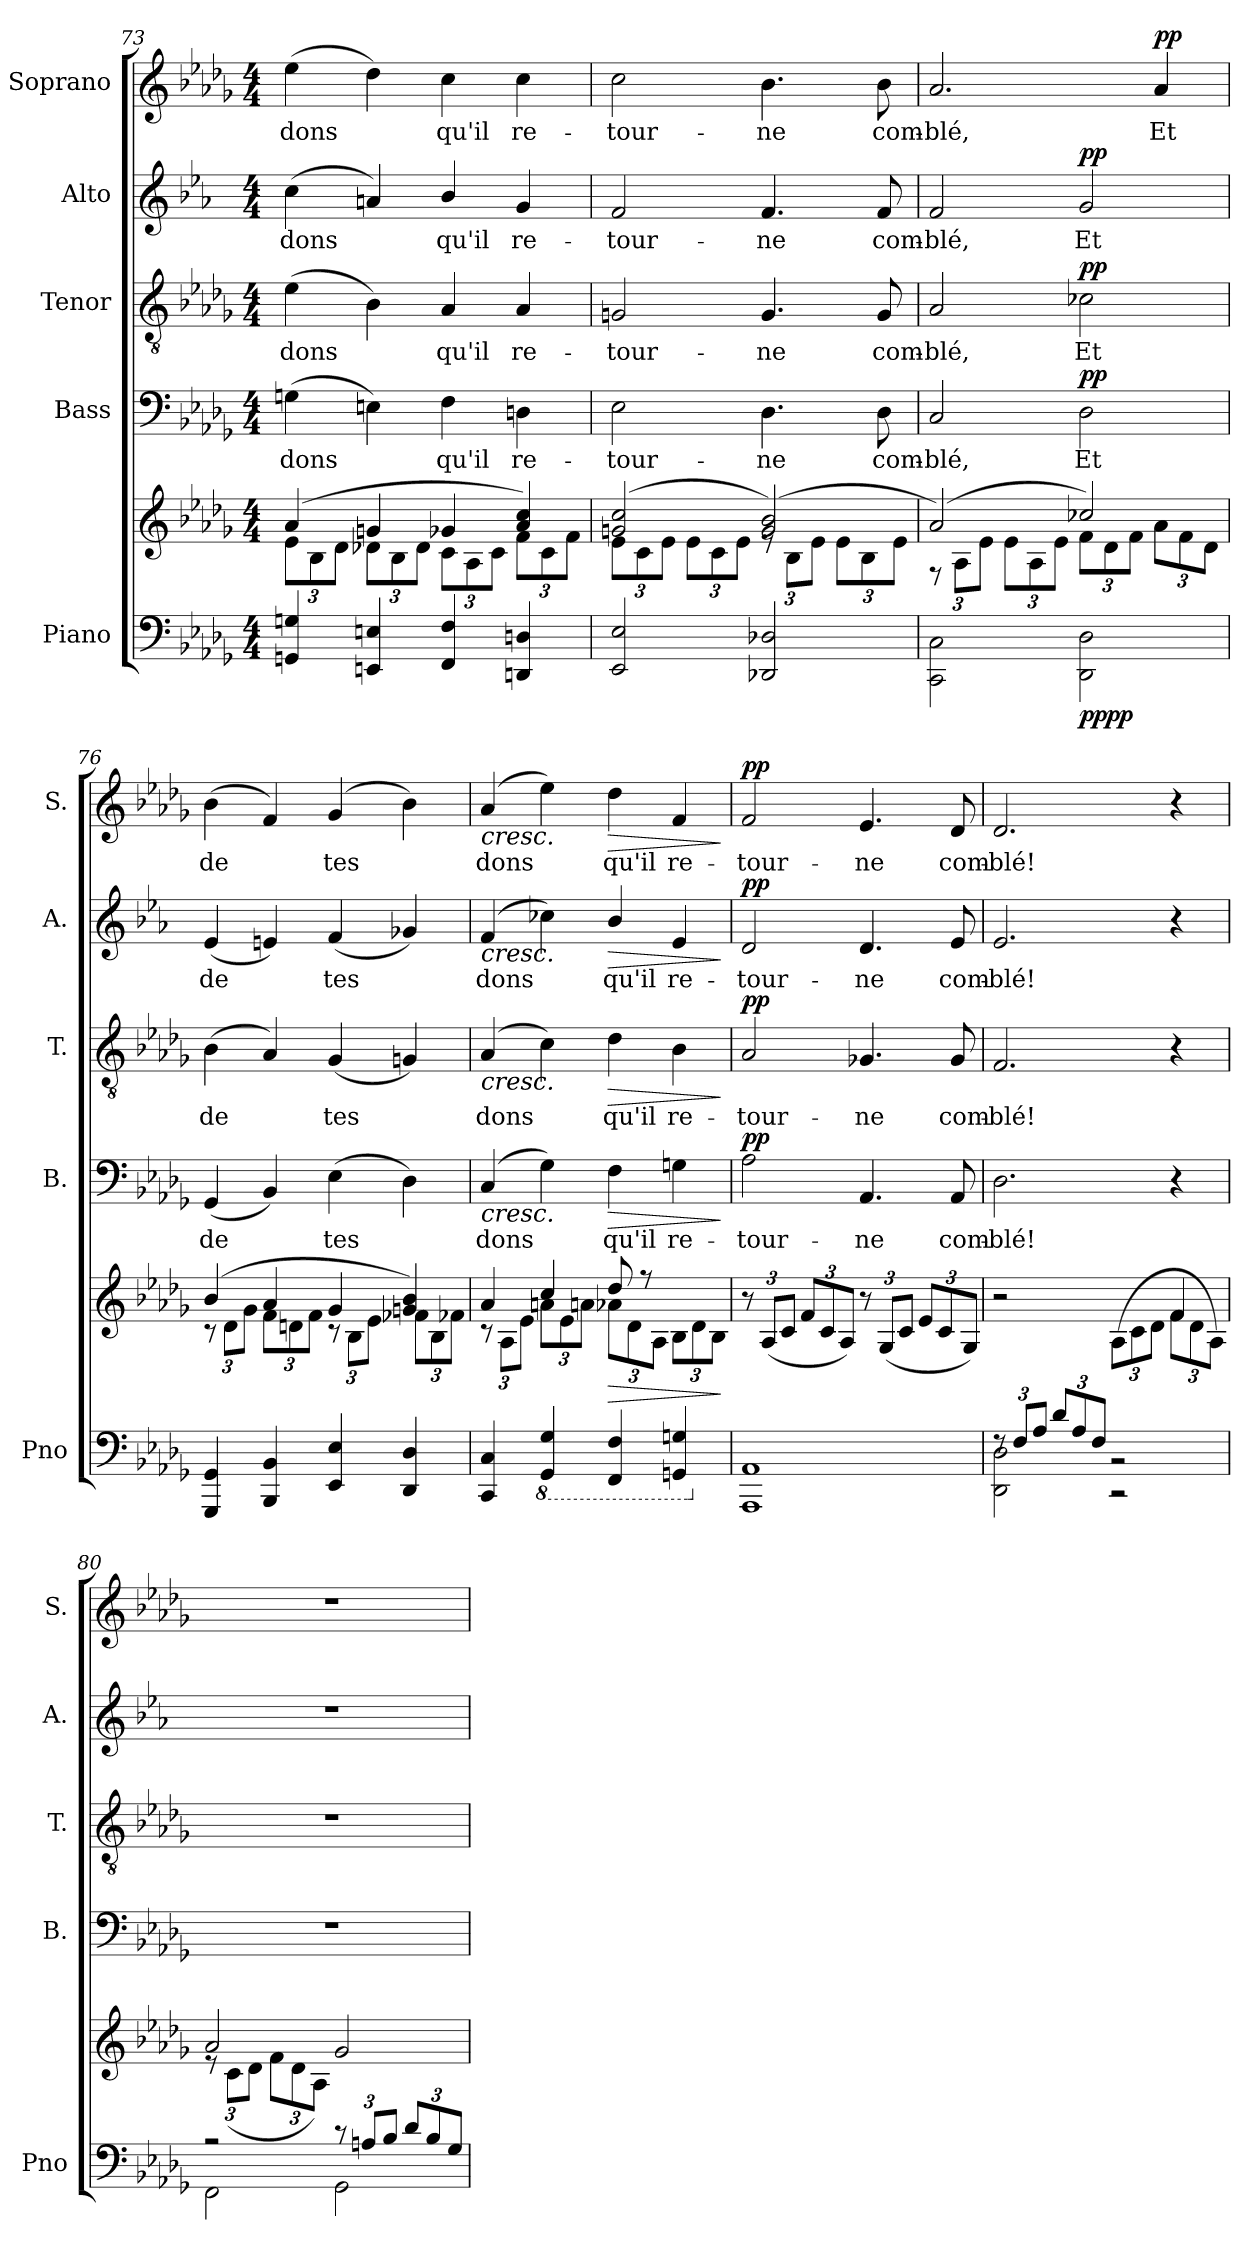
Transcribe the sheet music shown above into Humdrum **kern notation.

**kern	**kern	**dynam	**kern	**text	**dynam	**kern	**text	**dynam	**kern	**text	**dynam	**kern	**text	**dynam
*part5	*part5	*part5	*part4	*part4	*part4	*part3	*part3	*part3	*part2	*part2	*part2	*part1	*part1	*part1
*staff6	*staff5	*staff5/6	*staff4	*staff4	*staff4	*staff3	*staff3	*staff3	*staff2	*staff2	*staff2	*staff1	*staff1	*staff1
*I"Piano	*	*	*I"Bass	*	*	*I"Tenor	*	*	*I"Alto	*	*	*I"Soprano	*	*
*I'Pno	*	*	*I'B.	*	*	*I'T.	*	*	*I'A.	*	*	*I'S.	*	*
!!LO:LB:g=z
*clefF4	*clefG2	*	*clefF4	*	*	*clefGv2	*	*	*clefG2	*	*	*clefG2	*	*
*	*	*	*	*	*	*	*	*	*ITrd1c2	*	*	*	*	*
*k[b-e-a-d-g-]	*k[b-e-a-d-g-]	*	*k[b-e-a-d-g-]	*	*	*k[b-e-a-d-g-]	*	*	*k[b-e-a-d-g-]	*	*	*k[b-e-a-d-g-]	*	*
*M4/4	*M4/4	*	*M4/4	*	*	*M4/4	*	*	*M4/4	*	*	*M4/4	*	*
=73	=73	=73	=73	=73	=73	=73	=73	=73	=73	=73	=73	=73	=73	=73
*^	*^	*	*	*	*	*	*	*	*	*	*	*	*	*
*	*	*	*Xbrackettup	*	*	*	*	*	*	*	*	*	*	*	*	*
!	!	!	!	!	!	!LO:LY:b	!	!	!LO:LY:b	!	!	!LO:LY:b	!	!	!LO:LY:b	!
4GGn/ 4Gn/	1ryy	(4a-/	12e-\L	.	(4Gn\	dons	.	(4e-\	dons	.	(4b-\	dons	.	(4ee-\	dons	.
.	.	.	12B-\	.	.	.	.	.	.	.	.	.	.	.	.	.
.	.	.	12d-\J	.	.	.	.	.	.	.	.	.	.	.	.	.
4EEn/ 4En/	.	4gn/	12d-X\L	.	4En\)	.	.	4B-\)	.	.	4gn/)	.	.	4dd-\)	.	.
.	.	.	12B-\	.	.	.	.	.	.	.	.	.	.	.	.	.
.	.	.	12d-\J	.	.	.	.	.	.	.	.	.	.	.	.	.
!	!	!	!	!	!	!LO:LY:b	!	!	!LO:LY:b	!	!	!LO:LY:b	!	!	!LO:LY:b	!
4FF/ 4F/	.	4g-X/	12c\L	.	4F\	qu'il	.	4A-/	qu'il	.	4a-/	qu'il	.	4cc\	qu'il	.
.	.	.	12A-\	.	.	.	.	.	.	.	.	.	.	.	.	.
.	.	.	12c\J	.	.	.	.	.	.	.	.	.	.	.	.	.
!	!	!	!	!	!	!LO:LY:b	!	!	!LO:LY:b	!	!	!LO:LY:b	!	!	!LO:LY:b	!
4DDn/ 4Dn/	.	4a-/ 4cc/)	12f\L	.	4Dn\	re-	.	4A-/	re-	.	4f/	re-	.	4cc\	re-	.
.	.	.	12c\	.	.	.	.	.	.	.	.	.	.	.	.	.
.	.	.	12f\J	.	.	.	.	.	.	.	.	.	.	.	.	.
=74	=74	=74	=74	=74	=74	=74	=74	=74	=74	=74	=74	=74	=74	=74	=74	=74
!	!	!	!	!	!	!LO:LY:b	!	!	!LO:LY:b	!	!	!LO:LY:b	!	!	!LO:LY:b	!
2EE-/ 2E-/	1ryy	(2gn/ 2cc/	12e-\L	.	2E-\	-tour-	.	2Gn/	-tour-	.	2e-/	-tour-	.	2cc\	-tour-	.
.	.	.	12c\	.	.	.	.	.	.	.	.	.	.	.	.	.
.	.	.	12e-\J	.	.	.	.	.	.	.	.	.	.	.	.	.
.	.	.	12e-\L	.	.	.	.	.	.	.	.	.	.	.	.	.
.	.	.	12c\	.	.	.	.	.	.	.	.	.	.	.	.	.
.	.	.	12e-\J	.	.	.	.	.	.	.	.	.	.	.	.	.
!	!	!	!	!	!	!LO:LY:b	!	!	!LO:LY:b	!	!	!LO:LY:b	!	!	!LO:LY:b	!
2DD-X/ 2D-X/	.	(2g/ 2b-/)	12re	.	4.D-\	-ne	.	4.G/	-ne	.	4.e-/	-ne	.	4.b-\	-ne	.
.	.	.	12B-\L	.	.	.	.	.	.	.	.	.	.	.	.	.
.	.	.	12e-\J	.	.	.	.	.	.	.	.	.	.	.	.	.
.	.	.	12e-\L	.	.	.	.	.	.	.	.	.	.	.	.	.
.	.	.	12B-\	.	.	.	.	.	.	.	.	.	.	.	.	.
!	!	!	!	!	!	!LO:LY:b	!	!	!LO:LY:b	!	!	!LO:LY:b	!	!	!LO:LY:b	!
.	.	.	.	.	8D-\	com-	.	8G/	com-	.	8e-/	com-	.	8b-\	com-	.
.	.	.	12e-\J	.	.	.	.	.	.	.	.	.	.	.	.	.
=75	=75	=75	=75	=75	=75	=75	=75	=75	=75	=75	=75	=75	=75	=75	=75	=75
!	!	!	!	!	!	!LO:LY:b	!	!	!LO:LY:b	!	!	!LO:LY:b	!	!	!LO:LY:b	!
2CC\ 2C\	1ryy	(2a-/)	12rF	.	2C/	-blé,	.	2A-/	-blé,	.	2e-/	-blé,	.	2.a-/	-blé,	.
.	.	.	12A-\L	.	.	.	.	.	.	.	.	.	.	.	.	.
.	.	.	12e-\J	.	.	.	.	.	.	.	.	.	.	.	.	.
.	.	.	12e-\L	.	.	.	.	.	.	.	.	.	.	.	.	.
.	.	.	12A-\	.	.	.	.	.	.	.	.	.	.	.	.	.
.	.	.	12e-\J	.	.	.	.	.	.	.	.	.	.	.	.	.
!	!	!	!	!LO:DY:b=2	!	!LO:LY:b	!	!	!LO:LY:b	!	!	!LO:LY:b	!	!	!	!
!	!	!	!	!LO:DY:n=1:b	!	!	!LO:DY:a	!	!	!LO:DY:a	!	!	!LO:DY:a	!	!	!
2DD-\ 2D-\	.	2cc-X/)	12f\L	pp pp	2D-\	Et	pp	2c-X\	Et	pp	2f/	Et	pp	.	.	.
.	.	.	12d-\	.	.	.	.	.	.	.	.	.	.	.	.	.
.	.	.	12f\J	.	.	.	.	.	.	.	.	.	.	.	.	.
!	!	!	!	!	!	!	!	!	!	!	!	!	!	!	!LO:LY:b	!LO:DY:a
.	.	.	12a-\L	.	.	.	.	.	.	.	.	.	.	4a-/	Et	pp
.	.	.	12f\	.	.	.	.	.	.	.	.	.	.	.	.	.
.	.	.	12d-\J	.	.	.	.	.	.	.	.	.	.	.	.	.
=76	=76	=76	=76	=76	=76	=76	=76	=76	=76	=76	=76	=76	=76	=76	=76	=76
!	!	!	!	!	!	!LO:LY:b	!	!	!LO:LY:b	!	!	!LO:LY:b	!	!	!LO:LY:b	!
4GGG-/ 4GG-/	1ryy	(4b-/	12rc	.	(4GG-/	de	.	(4B-\	de	.	(4d-/	de	.	(4b-\	de	.
.	.	.	12d-\L	.	.	.	.	.	.	.	.	.	.	.	.	.
.	.	.	12g-\J	.	.	.	.	.	.	.	.	.	.	.	.	.
4BBB-/ 4BB-/	.	4a-/	12f\L	.	4BB-/)	.	.	4A-/)	.	.	4dn/)	.	.	4f/)	.	.
.	.	.	12dn\	.	.	.	.	.	.	.	.	.	.	.	.	.
.	.	.	12f\J	.	.	.	.	.	.	.	.	.	.	.	.	.
!	!	!	!	!	!	!LO:LY:b	!	!	!LO:LY:b	!	!	!LO:LY:b	!	!	!LO:LY:b	!
4EE-/ 4E-/	.	4g-/	12rc	.	(4E-\	tes	.	(4G-/	tes	.	(4e-/	tes	.	(4g-/	tes	.
.	.	.	12B-\L	.	.	.	.	.	.	.	.	.	.	.	.	.
.	.	.	12e-\J	.	.	.	.	.	.	.	.	.	.	.	.	.
4DD-/ 4D-/	.	4gn/ 4b-/)	12f-X\L	.	4D-\)	.	.	4Gn/)	.	.	4f-X/)	.	.	4b-\)	.	.
.	.	.	12B-\	.	.	.	.	.	.	.	.	.	.	.	.	.
.	.	.	12f-X\J	.	.	.	.	.	.	.	.	.	.	.	.	.
!!LO:PB:g=z
=77	=77	=77	=77	=77	=77	=77	=77	=77	=77	=77	=77	=77	=77	=77	=77	=77
!	!	!	!	!	!	!LO:LY:b	!LO:HP:b	!	!LO:LY:b	!LO:HP:b	!	!LO:LY:b	!LO:HP:b	!	!LO:LY:b	!LO:HP:b
4CC/ 4C/	1ryy	4a-/	12rc	.	(4C/	dons	<	(4A-/	dons	<	(4e-/	dons	<	(4a-/	dons	<
.	.	.	12A-\L	.	.	.	.	.	.	.	.	.	.	.	.	.
.	.	.	12e-\J	.	.	.	.	.	.	.	.	.	.	.	.	.
*8ba	*	*	*	*	*	*	*	*	*	*	*	*	*	*	*	*
4GGG-/ 4GG-/	.	4cc/	12an\L	.	4G-\)	.	.	4c\)	.	.	4b--X\)	.	.	4ee-\)	.	.
.	.	.	12e-\	.	.	.	.	.	.	.	.	.	.	.	.	.
.	.	.	12an\J	.	.	.	.	.	.	.	.	.	.	.	.	.
!	!	!	!	!LO:HP:b	!	!LO:LY:b	!LO:HP:b	!	!LO:LY:b	!LO:HP:b	!	!LO:LY:b	!LO:HP:b	!	!LO:LY:b	!LO:HP:b
4FFF/ 4FF/	.	8dd-/	12a-X\L	>	4F\	qu'il	>	4d-\	qu'il	>	4a-/	qu'il	>	4dd-\	qu'il	>
.	.	.	12d-\	.	.	.	.	.	.	.	.	.	.	.	.	.
.	.	8r	.	.	.	.	.	.	.	.	.	.	.	.	.	.
.	.	.	12A-\J	.	.	.	.	.	.	.	.	.	.	.	.	.
!	!	!	!	!	!	!LO:LY:b	!	!	!LO:LY:b	!	!	!LO:LY:b	!	!	!LO:LY:b	!
4GGGn/ 4GGn/	.	4ryy	12B-\L	.	4Gn\	re-	.	4B-\	re-	.	4d-/	re-	.	4f/	re-	.
.	.	.	12d-\	.	.	.	.	.	.	.	.	.	.	.	.	.
.	.	.	12B-\J	.	.	.	.	.	.	.	.	.	.	.	.	.
*v	*v	*	*	*	*	*	*	*	*	*	*	*	*	*	*	*
*	*v	*v	*	*	*	*	*	*	*	*	*	*	*	*	*
.	.	]	.	.	[ ]	.	.	[ ]	.	.	[ ]	.	.	[ ]
=78	=78	=78	=78	=78	=78	=78	=78	=78	=78	=78	=78	=78	=78	=78
*X8ba	*	*	*	*	*	*	*	*	*	*	*	*	*	*
*^	*	*	*	*	*	*	*	*	*	*	*	*	*	*
!	!	!	!	!	!LO:LY:b	!LO:DY:a	!	!LO:LY:b	!LO:DY:a	!	!LO:LY:b	!LO:DY:a	!	!LO:LY:b	!LO:DY:a
1AAA- 1AA-	1ryy	12r	.	2A-\	-tour-	pp	2A-/	-tour-	pp	2c/	-tour-	pp	2f/	-tour-	pp
.	.	(12A-/L	.	.	.	.	.	.	.	.	.	.	.	.	.
.	.	12c/J	.	.	.	.	.	.	.	.	.	.	.	.	.
.	.	12f/L	.	.	.	.	.	.	.	.	.	.	.	.	.
.	.	12c/	.	.	.	.	.	.	.	.	.	.	.	.	.
.	.	12A-/J)	.	.	.	.	.	.	.	.	.	.	.	.	.
!	!	!	!	!	!LO:LY:b	!	!	!LO:LY:b	!	!	!LO:LY:b	!	!	!LO:LY:b	!
.	.	12r	.	4.AA-/	-ne	.	4.G-X/	-ne	.	4.c/	-ne	.	4.e-/	-ne	.
.	.	(12G-/L	.	.	.	.	.	.	.	.	.	.	.	.	.
.	.	12c/J	.	.	.	.	.	.	.	.	.	.	.	.	.
.	.	12e-/L	.	.	.	.	.	.	.	.	.	.	.	.	.
.	.	12c/	.	.	.	.	.	.	.	.	.	.	.	.	.
!	!	!	!	!	!LO:LY:b	!	!	!LO:LY:b	!	!	!LO:LY:b	!	!	!LO:LY:b	!
.	.	.	.	8AA-/	com-	.	8G-/	com-	.	8d-/	com-	.	8d-/	com-	.
.	.	12G-/J)	.	.	.	.	.	.	.	.	.	.	.	.	.
=79	=79	=79	=79	=79	=79	=79	=79	=79	=79	=79	=79	=79	=79	=79	=79
*Xbrackettup	*	*	*	*	*	*	*	*	*	*	*	*	*	*	*
*	*	*^	*	*	*	*	*	*	*	*	*	*	*	*	*
!	!	!	!	!	!	!LO:LY:b	!	!	!LO:LY:b	!	!	!LO:LY:b	!	!	!LO:LY:b	!
12rF	2DD-\ 2D-\	2r	2ryy	.	2.D-\	-blé!	.	2.F/	-blé!	.	2.d-/	-blé!	.	2.d-/	-blé!	.
12F/L	.	.	.	.	.	.	.	.	.	.	.	.	.	.	.	.
12A-/J	.	.	.	.	.	.	.	.	.	.	.	.	.	.	.	.
12d-/L	.	.	.	.	.	.	.	.	.	.	.	.	.	.	.	.
12A-/	.	.	.	.	.	.	.	.	.	.	.	.	.	.	.	.
12F/J	.	.	.	.	.	.	.	.	.	.	.	.	.	.	.	.
2rCC	2r	4ryy	(12A-\L	.	.	.	.	.	.	.	.	.	.	.	.	.
.	.	.	12c\	.	.	.	.	.	.	.	.	.	.	.	.	.
.	.	.	12d-\J	.	.	.	.	.	.	.	.	.	.	.	.	.
.	.	4f/	12f\L	.	4r	.	.	4r	.	.	4r	.	.	4r	.	.
.	.	.	12d-\	.	.	.	.	.	.	.	.	.	.	.	.	.
.	.	.	12A-\J)	.	.	.	.	.	.	.	.	.	.	.	.	.
=80	=80	=80	=80	=80	=80	=80	=80	=80	=80	=80	=80	=80	=80	=80	=80	=80
2r	2FF\	2a-/	12re	.	1r	.	.	1r	.	.	1r	.	.	1r	.	.
.	.	.	(12c\L	.	.	.	.	.	.	.	.	.	.	.	.	.
.	.	.	12d-\J	.	.	.	.	.	.	.	.	.	.	.	.	.
.	.	.	12f\L	.	.	.	.	.	.	.	.	.	.	.	.	.
.	.	.	12d-\	.	.	.	.	.	.	.	.	.	.	.	.	.
.	.	.	12A-\J)	.	.	.	.	.	.	.	.	.	.	.	.	.
12r	2GG-\	2g-/	2ryy	.	.	.	.	.	.	.	.	.	.	.	.	.
12An/L	.	.	.	.	.	.	.	.	.	.	.	.	.	.	.	.
12B-/J	.	.	.	.	.	.	.	.	.	.	.	.	.	.	.	.
12d-/L	.	.	.	.	.	.	.	.	.	.	.	.	.	.	.	.
12B-/	.	.	.	.	.	.	.	.	.	.	.	.	.	.	.	.
12G-/J	.	.	.	.	.	.	.	.	.	.	.	.	.	.	.	.
*v	*v	*	*	*	*	*	*	*	*	*	*	*	*	*	*	*
*	*v	*v	*	*	*	*	*	*	*	*	*	*	*	*	*
=	=	=	=	=	=	=	=	=	=	=	=	=	=	=
*-	*-	*-	*-	*-	*-	*-	*-	*-	*-	*-	*-	*-	*-	*-
